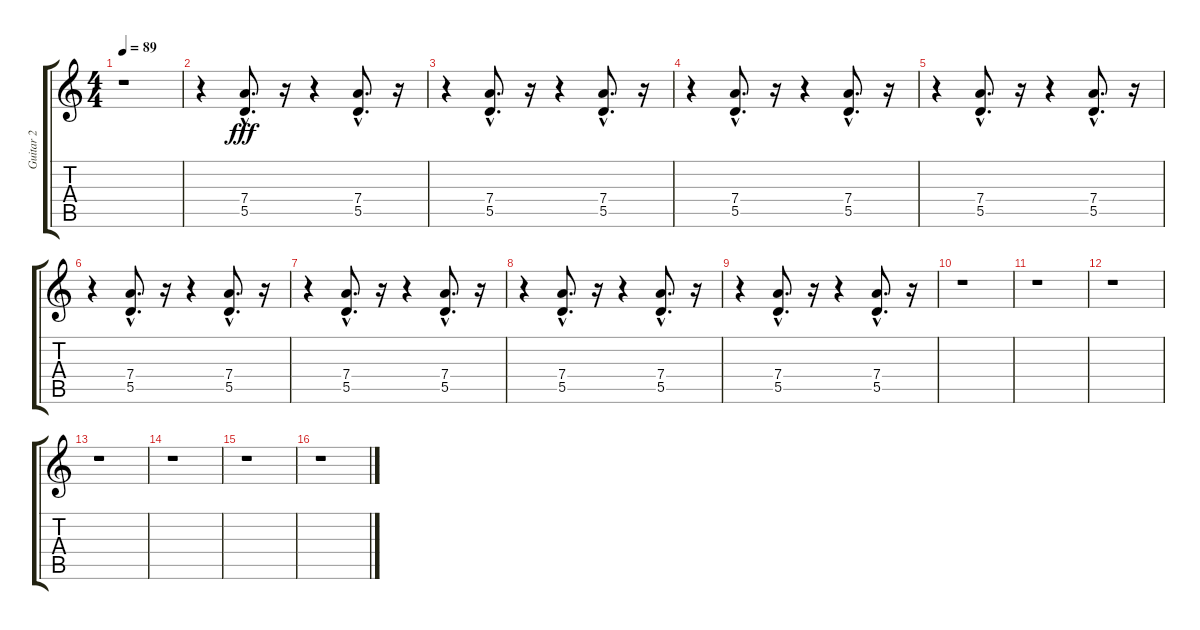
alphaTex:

\track ("Guitar 2" "Guitar 2") {instrument distortionguitar}
\staff {score tabs}
\tuning (E4 B3 G3 D3 A2 D2) {hide}
\ts (4 4)
\tempo 89
\clef g2
\ks c
r.1{dy f} |
r.4 (7.4{hac} 5.5{hac}).8{d dy fff} r.16 r.4 (7.4{hac} 5.5{hac}).8{d} r.16 |
r.4 (7.4{hac} 5.5{hac}).8{d} r.16 r.4 (7.4{hac} 5.5{hac}).8{d} r.16 |
r.4 (7.4{hac} 5.5{hac}).8{d} r.16 r.4 (7.4{hac} 5.5{hac}).8{d} r.16 |
r.4 (7.4{hac} 5.5{hac}).8{d} r.16 r.4 (7.4{hac} 5.5{hac}).8{d} r.16 |
r.4 (7.4{hac} 5.5{hac}).8{d} r.16 r.4 (7.4{hac} 5.5{hac}).8{d} r.16 |
r.4 (7.4{hac} 5.5{hac}).8{d} r.16 r.4 (7.4{hac} 5.5{hac}).8{d} r.16 |
r.4 (7.4{hac} 5.5{hac}).8{d} r.16 r.4 (7.4{hac} 5.5{hac}).8{d} r.16 |
r.4 (7.4{hac} 5.5{hac}).8{d} r.16 r.4 (7.4{hac} 5.5{hac}).8{d} r.16 |
r.1 |
r.1 |
r.1 |
r.1 |
r.1 |
r.1 |
r.1
